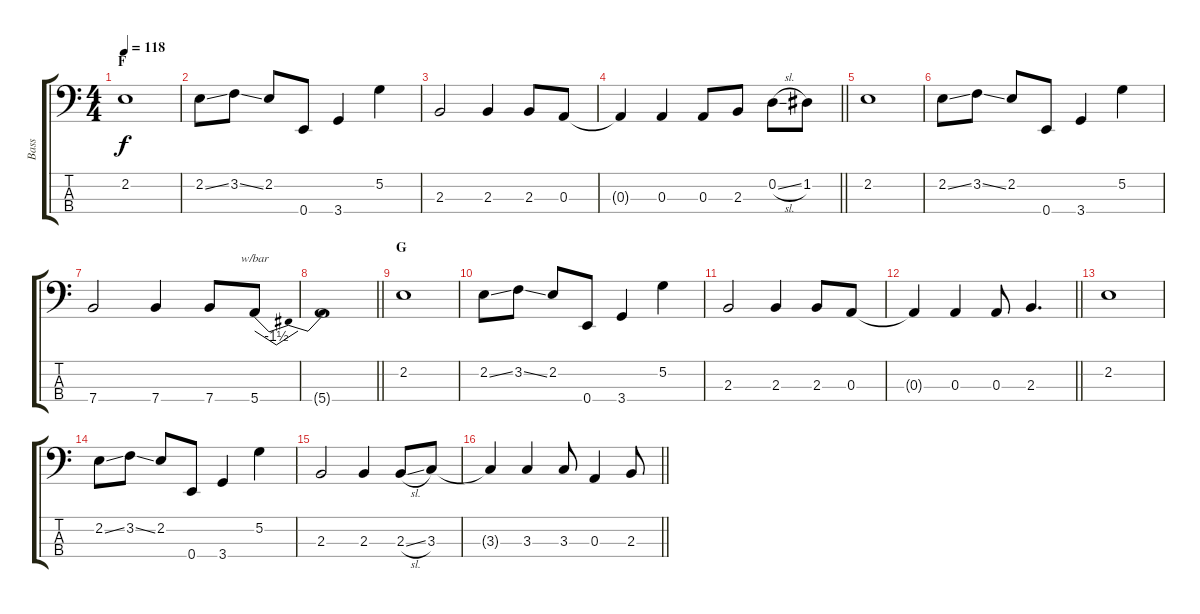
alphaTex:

\track ("Bass" "Bass") {instrument electricbassfinger}
\staff {score tabs}
\tuning (G2 D2 A1 E1) {hide}
\ts (4 4)
\section ("" "F")
\tempo 118
\clef f4
\ks c
2.2.1{dy f} |
2.2{ss}.8 3.2{ss}.8 2.2.8 0.4.8 3.4.4 5.2.4 |
2.3.2 2.3.4 2.3.8 0.3.8 |
\barLineRight lightlight
0.3{t}.4 0.3.4 0.3.8 2.3.8 0.2{sl}.8 1.2.8 |
2.2.1 |
2.2{ss}.8 3.2{ss}.8 2.2.8 0.4.8 3.4.4 5.2.4 |
7.4.2 7.4.4 7.4.8 5.4.8{tbe (dip default 0 0 30 -6 60 0)} |
\barLineRight lightlight
5.4{t}.1 |
\section ("" "G")
2.2.1 |
2.2{ss}.8 3.2{ss}.8 2.2.8 0.4.8 3.4.4 5.2.4 |
2.3.2 2.3.4 2.3.8 0.3.8 |
\barLineRight lightlight
0.3{t}.4 0.3.4 0.3.8 2.3.4{d} |
2.2.1 |
2.2{ss}.8 3.2{ss}.8 2.2.8 0.4.8 3.4.4 5.2.4 |
2.3.2 2.3.4 2.3{sl}.8 3.3.8 |
\barLineRight lightlight
3.3{t}.4 3.3.4 3.3.8 0.3.4 2.3.8
